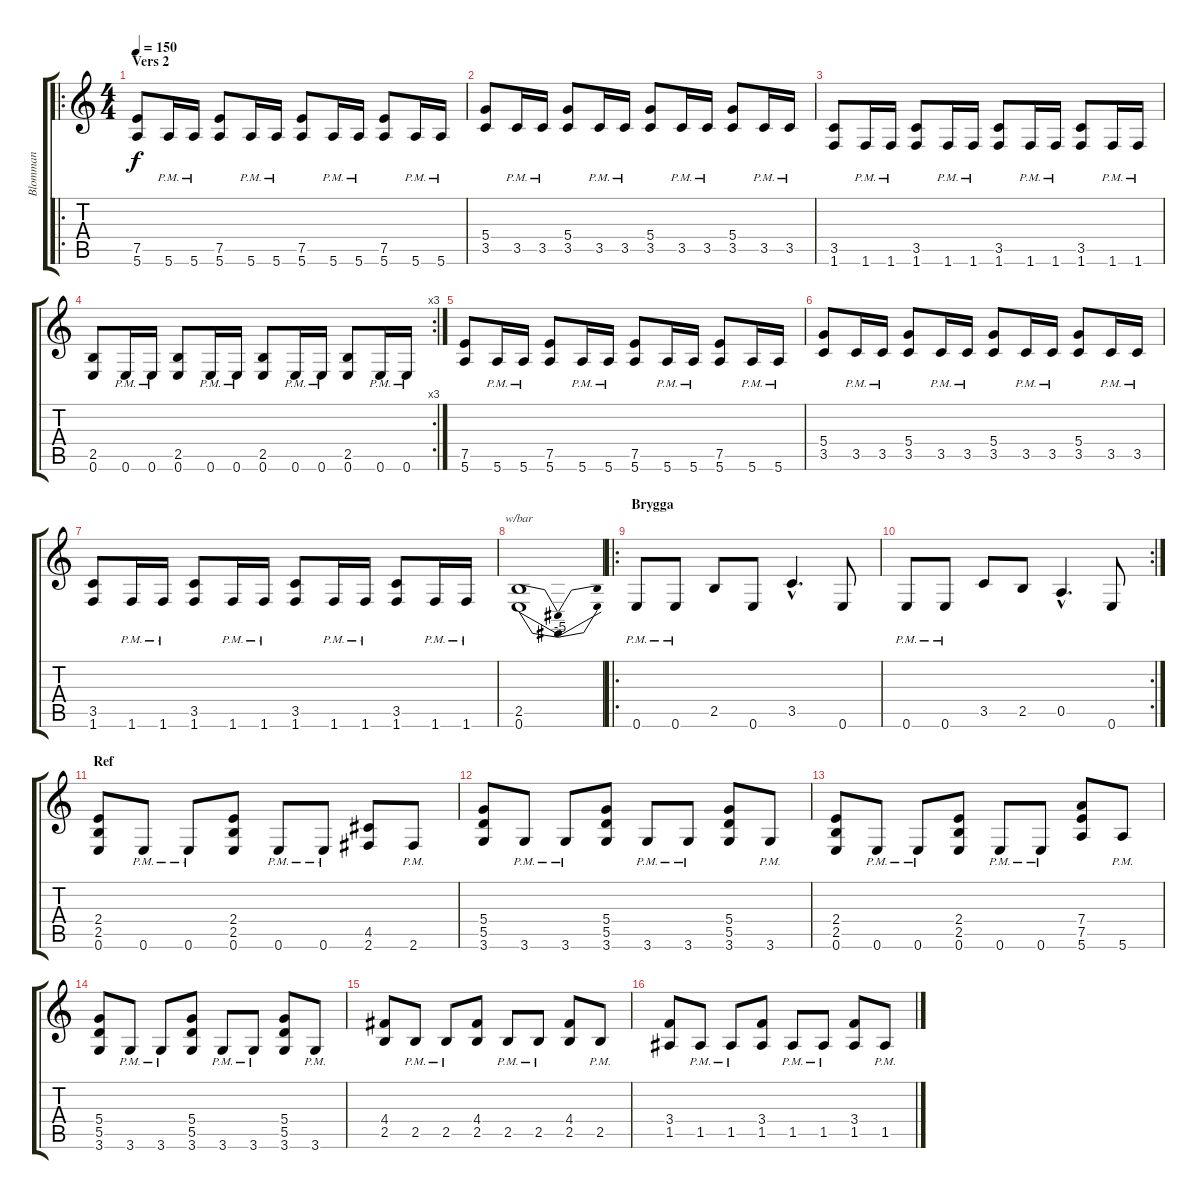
\track ("Blomman" "Blomman") {instrument distortionguitar}
\staff {score tabs}
\tuning (E4 B3 G3 D3 A2 E2) {hide}
\ro
\ts (4 4)
\section ("" "Vers 2")
\tempo 150
\clef g2
\ks c
(7.5 5.6).8{dy f} 5.6{pm}.16 5.6{pm}.16 (7.5 5.6).8 5.6{pm}.16 5.6{pm}.16 (7.5 5.6).8 5.6{pm}.16 5.6{pm}.16 (7.5 5.6).8 5.6{pm}.16 5.6{pm}.16 |
(5.4 3.5).8 3.5{pm}.16 3.5{pm}.16 (5.4 3.5).8 3.5{pm}.16 3.5{pm}.16 (5.4 3.5).8 3.5{pm}.16 3.5{pm}.16 (5.4 3.5).8 3.5{pm}.16 3.5{pm}.16 |
(3.5 1.6).8 1.6{pm}.16 1.6{pm}.16 (3.5 1.6).8 1.6{pm}.16 1.6{pm}.16 (3.5 1.6).8 1.6{pm}.16 1.6{pm}.16 (3.5 1.6).8 1.6{pm}.16 1.6{pm}.16 |
\rc 3
(2.5 0.6).8 0.6{pm}.16 0.6{pm}.16 (2.5 0.6).8 0.6{pm}.16 0.6{pm}.16 (2.5 0.6).8 0.6{pm}.16 0.6{pm}.16 (2.5 0.6).8 0.6{pm}.16 0.6{pm}.16 |
(7.5 5.6).8 5.6{pm}.16 5.6{pm}.16 (7.5 5.6).8 5.6{pm}.16 5.6{pm}.16 (7.5 5.6).8 5.6{pm}.16 5.6{pm}.16 (7.5 5.6).8 5.6{pm}.16 5.6{pm}.16 |
(5.4 3.5).8 3.5{pm}.16 3.5{pm}.16 (5.4 3.5).8 3.5{pm}.16 3.5{pm}.16 (5.4 3.5).8 3.5{pm}.16 3.5{pm}.16 (5.4 3.5).8 3.5{pm}.16 3.5{pm}.16 |
(3.5 1.6).8 1.6{pm}.16 1.6{pm}.16 (3.5 1.6).8 1.6{pm}.16 1.6{pm}.16 (3.5 1.6).8 1.6{pm}.16 1.6{pm}.16 (3.5 1.6).8 1.6{pm}.16 1.6{pm}.16 |
(2.5 0.6).1{tbe (dip default 0 0 45 -20 60 0)} |
\ro
\section ("" "Brygga")
0.6{pm}.8 0.6{pm}.8 2.5.8 0.6.8 3.5{hac}.4{d} 0.6.8 |
\rc 2
0.6{pm}.8 0.6{pm}.8 3.5.8 2.5.8 0.5{hac}.4{d} 0.6.8 |
\section ("" "Ref")
(2.4 2.5 0.6).8 0.6{pm}.8 0.6{pm}.8 (2.4 2.5 0.6).8 0.6{pm}.8 0.6{pm}.8 (4.5 2.6).8 2.6{pm}.8 |
(5.4 5.5 3.6).8 3.6{pm}.8 3.6{pm}.8 (5.4 5.5 3.6).8 3.6{pm}.8 3.6{pm}.8 (5.4 5.5 3.6).8 3.6{pm}.8 |
(2.4 2.5 0.6).8 0.6{pm}.8 0.6{pm}.8 (2.4 2.5 0.6).8 0.6{pm}.8 0.6{pm}.8 (7.4 7.5 5.6).8 5.6{pm}.8 |
(5.4 5.5 3.6).8 3.6{pm}.8 3.6{pm}.8 (5.4 5.5 3.6).8 3.6{pm}.8 3.6{pm}.8 (5.4 5.5 3.6).8 3.6{pm}.8 |
(4.4 2.5).8 2.5{pm}.8 2.5{pm}.8 (4.4 2.5).8 2.5{pm}.8 2.5{pm}.8 (4.4 2.5).8 2.5{pm}.8 |
(3.4 1.5).8 1.5{pm}.8 1.5{pm}.8 (3.4 1.5).8 1.5{pm}.8 1.5{pm}.8 (3.4 1.5).8 1.5{pm}.8
